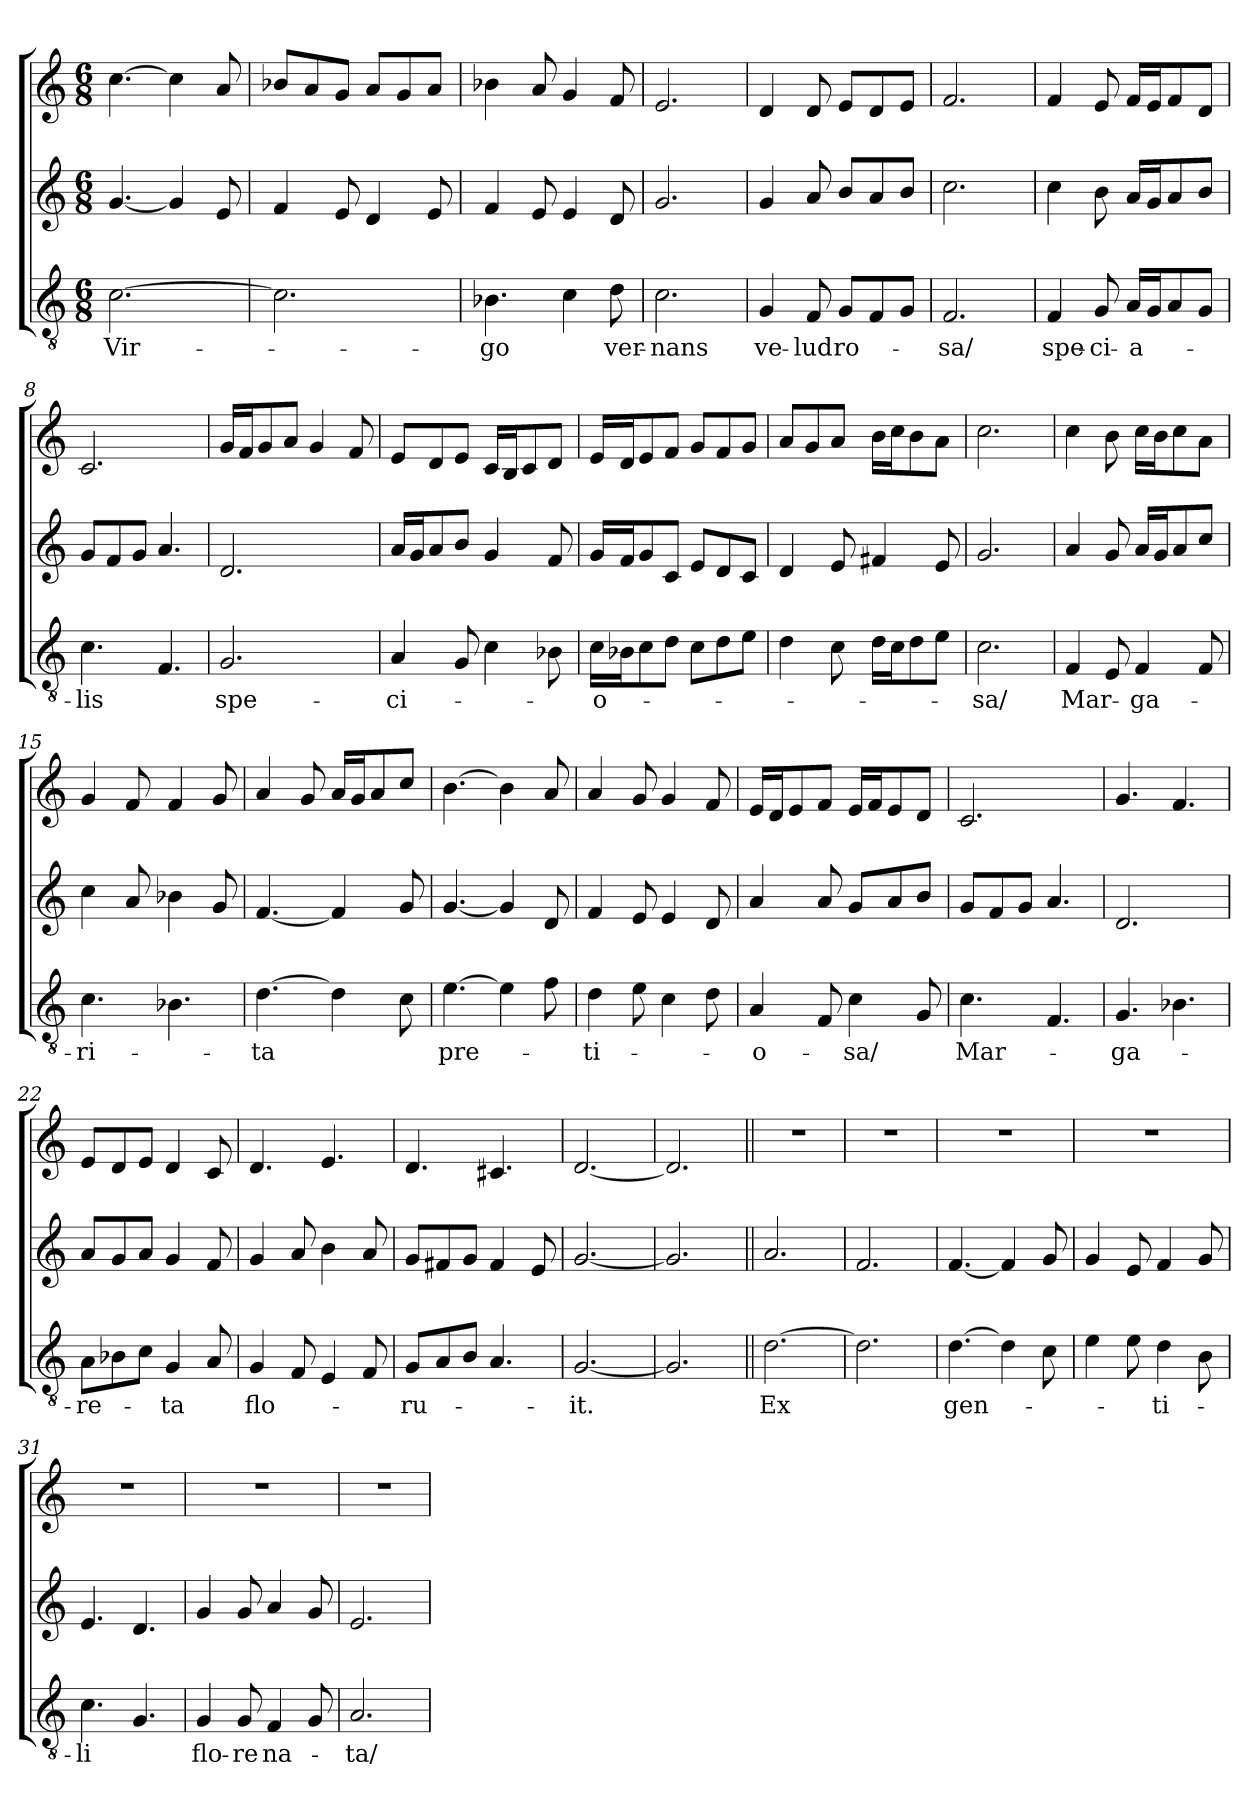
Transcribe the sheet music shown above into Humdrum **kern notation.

**kern	**text	**kern	**kern
*part3	*part3	*part2	*part1
*staff3	*staff3	*staff2	*staff1
*clefGv2	*	*clefG2	*clefG2
*k[]	*	*k[]	*k[]
*C:	*	*C:	*C:
*M6/8	*	*M6/8	*M6/8
=1	=1	=1	=1
!	!LO:LY:b	!	!
[2.c\	Vir-	[4.g/	[4.cc\
.	.	4g/]	4cc\]
.	.	8e/	8a/
=2	=2	=2	=2
2.c\]	.	4f/	8b-X/L
.	.	.	8a/
.	.	8e/	8g/J
.	.	4d/	8a/L
.	.	.	8g/
.	.	8e/	8a/J
=3	=3	=3	=3
!	!LO:LY:b	!	!
4.B-X\	-go	4f/	4b-i\
.	.	8e/	8a/
4c\	.	4e/	4g/
!	!LO:LY:b	!	!
8d\	ver-	8d/	8f/
=4	=4	=4	=4
!	!LO:LY:b	!	!
2.c\	-nans	2.g/	2.e/
=5	=5	=5	=5
!	!LO:LY:b	!	!
4G/	ve-	4g/	4d/
!	!LO:LY:b	!	!
8F/	-lud	8a/	8d/
!	!LO:LY:b	!	!
8G/L	ro-	8b/L	8e/L
8F/	.	8a/	8d/
8G/J	.	8b/J	8e/J
=6	=6	=6	=6
!	!LO:LY:b	!	!
2.F/	-sa/	2.cc\	2.f/
=7	=7	=7	=7
!	!LO:LY:b	!	!
4F/	spe-	4cc\	4f/
!	!LO:LY:b	!	!
8G/	-ci-	8b\	8e/
!	!LO:LY:b	!	!
16A/LL	-a-	16a/LL	16f/LL
16G/J	.	16g/J	16e/J
8A/	.	8a/	8f/
8G/J	.	8b/J	8d/J
=8	=8	=8	=8
!	!LO:LY:b	!	!
4.c\	-lis	8g/L	2.c/
.	.	8f/	.
.	.	8g/J	.
4.F/	.	4.a/	.
=9	=9	=9	=9
!	!LO:LY:b	!	!
2.G/	spe-	2.d/	16g/LL
.	.	.	16f/J
.	.	.	8g/
.	.	.	8a/J
.	.	.	4g/
.	.	.	8f/
!!LO:LB:g=z
=10	=10	=10	=10
!	!LO:LY:b	!	!
4A/	-ci-	16a/LL	8e/L
.	.	16g/J	.
.	.	8a/	8d/
8G/	.	8b/J	8e/J
4c\	.	4g/	16c/LL
.	.	.	16B/J
.	.	.	8c/
8B-i\	.	8f/	8d/J
=11	=11	=11	=11
!	!LO:LY:b	!	!
16c\LL	-o-	16g/LL	16e/LL
16B-i\J	.	16f/J	16d/J
8c\	.	8g/	8e/
8d\J	.	8c/J	8f/J
8c\L	.	8e/L	8g/L
8d\	.	8d/	8f/
8e\J	.	8c/J	8g/J
=12	=12	=12	=12
4d\	.	4d/	8a/L
.	.	.	8g/
8c\	.	8e/	8a/J
16d\LL	.	4f#i/	16b\LL
16c\J	.	.	16cc\J
8d\	.	.	8b\
8e\J	.	8e/	8a\J
=13	=13	=13	=13
!	!LO:LY:b	!	!
2.c\	-sa/	2.g/	2.cc\
=14	=14	=14	=14
!	!LO:LY:b	!	!
4F/	Mar-	4a/	4cc\
8E/	.	8g/	8b\
!	!LO:LY:b	!	!
4F/	-ga-	16a/LL	16cc\LL
.	.	16g/J	16b\J
.	.	8a/	8cc\
8F/	.	8cc/J	8a\J
=15	=15	=15	=15
!	!LO:LY:b	!	!
4.c\	-ri-	4cc\	4g/
.	.	8a/	8f/
4.B-i\	.	4b-X\	4f/
.	.	8g/	8g/
=16	=16	=16	=16
!	!LO:LY:b	!	!
[4.d\	-ta	[4.f/	4a/
.	.	.	8g/
4d\]	.	4f/]	16a/LL
.	.	.	16g/J
.	.	.	8a/
8c\	.	8g/	8cc/J
=17	=17	=17	=17
!	!LO:LY:b	!	!
[4.e\	pre-	[4.g/	[4.b\
4e\]	.	4g/]	4b\]
8f\	.	8d/	8a/
!!LO:LB:g=z
=18	=18	=18	=18
!	!LO:LY:b	!	!
4d\	-ti-	4f/	4a/
8e\	.	8e/	8g/
4c\	.	4e/	4g/
8d\	.	8d/	8f/
=19	=19	=19	=19
!	!LO:LY:b	!	!
4A/	-o-	4a/	16e/LL
.	.	.	16d/J
.	.	.	8e/
8F/	.	8a/	8f/J
!	!LO:LY:b	!	!
4c\	-sa/	8g/L	16e/LL
.	.	.	16f/J
.	.	8a/	8e/
8G/	.	8b/J	8d/J
=20	=20	=20	=20
!	!LO:LY:b	!	!
4.c\	Mar-	8g/L	2.c/
.	.	8f/	.
.	.	8g/J	.
4.F/	.	4.a/	.
=21	=21	=21	=21
!	!LO:LY:b	!	!
4.G/	-ga-	2.d/	4.g/
4.B-X\	.	.	4.f/
=22	=22	=22	=22
!	!LO:LY:b	!	!
8A\L	-re-	8a/L	8e/L
8B-i\	.	8g/	8d/
8c\J	.	8a/J	8e/J
!	!LO:LY:b	!	!
4G/	-ta	4g/	4d/
8A/	.	8f/	8c/
=23	=23	=23	=23
!	!LO:LY:b	!	!
4G/	flo-	4g/	4.d/
8F/	.	8a/	.
4E/	.	4b\	4.e/
8F/	.	8a/	.
=24	=24	=24	=24
!	!LO:LY:b	!	!
8G/L	-ru-	8g/L	4.d/
8A/	.	8f#i/	.
8B/J	.	8g/J	.
4.A/	.	4f#i/	4.c#i/
.	.	8e/	.
=25	=25	=25	=25
!	!LO:LY:b	!	!
[2.G/	-it.	[2.g/	[2.d/
=26	=26	=26	=26
2.G/]	.	2.g/]	2.d/]
=27||	=27||	=27||	=27||
!	!LO:LY:b	!	!
[2.d\	Ex	2.a/	2.r
!!LO:PB:g=z
=28	=28	=28	=28
2.d\]	.	2.f/	2.r
=29	=29	=29	=29
!	!LO:LY:b	!	!
[4.d\	gen-	[4.f/	2.r
4d\]	.	4f/]	.
8c\	.	8g/	.
=30	=30	=30	=30
4e\	.	4g/	2.r
8e\	.	8e/	.
!	!LO:LY:b	!	!
4d\	-ti-	4f/	.
8B\	.	8g/	.
=31	=31	=31	=31
!	!LO:LY:b	!	!
4.c\	-li	4.e/	2.r
4.G/	.	4.d/	.
=32	=32	=32	=32
!	!LO:LY:b	!	!
4G/	flo-	4g/	2.r
!	!LO:LY:b	!	!
8G/	-re	8g/	.
!	!LO:LY:b	!	!
4F/	na-	4a/	.
8G/	.	8g/	.
=33	=33	=33	=33
!	!LO:LY:b	!	!
2.A/	-ta/	2.e/	2.r
=	=	=	=
*-	*-	*-	*-
